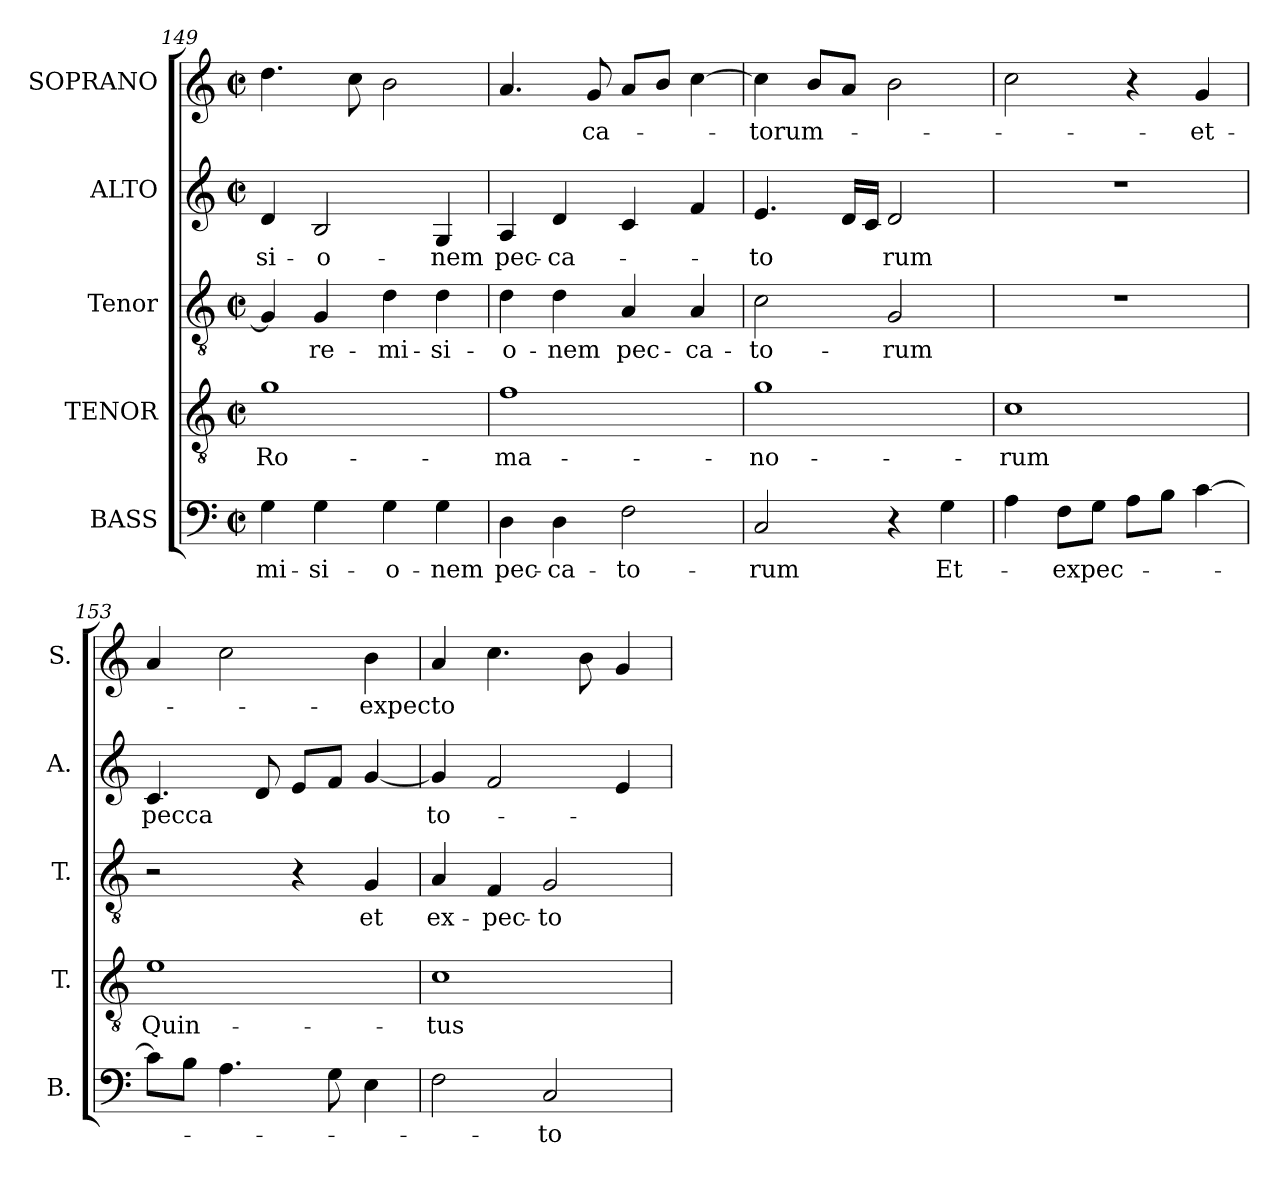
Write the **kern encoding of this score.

**kern	**text	**kern	**text	**kern	**text	**kern	**text	**kern	**text
*part5	*part5	*part4	*part4	*part3	*part3	*part2	*part2	*part1	*part1
*staff5	*staff5	*staff4	*staff4	*staff3	*staff3	*staff2	*staff2	*staff1	*staff1
*I"BASS	*	*I"TENOR	*	*I"Tenor	*	*I"ALTO	*	*I"SOPRANO	*
*I'B.	*	*I'T.	*	*I'T.	*	*I'A.	*	*I'S.	*
!!LO:PB:g=z
*clefF4	*	*clefGv2	*	*clefGv2	*	*clefG2	*	*clefG2	*
*	*	*ITrd7c12	*	*ITrd7c12	*	*	*	*	*
*k[]	*	*k[]	*	*k[]	*	*k[]	*	*k[]	*
*C:	*	*C:	*	*C:	*	*C:	*	*C:	*
*M2/2	*	*M2/2	*	*M2/2	*	*M2/2	*	*M2/2	*
*met(c|)	*	*met(c|)	*	*met(c|)	*	*met(c|)	*	*met(c|)	*
=149	=149	=149	=149	=149	=149	=149	=149	=149	=149
!	!LO:LY:b:color=#000000	!	!	!	!	!	!	!	!
!	!	!	!LO:LY:b:color=#000000	!	!	!	!	!	!
!	!	!	!	!	!	!	!LO:LY:b:color=#000000	!	!
4Gi\	-mi-	1Gi	Ro-	4GGi/]	.	4di/	-si-	4.ddi\	.
!	!LO:LY:b:color=#000000	!	!	!	!	!	!	!	!
!	!	!	!	!	!LO:LY:b:color=#000000	!	!	!	!
!	!	!	!	!	!	!	!LO:LY:b:color=#000000	!	!
4Gi\	-si-	.	.	4GGi/	-re-	2Bi/	-o-	.	.
.	.	.	.	.	.	.	.	8cci\	.
!	!LO:LY:b:color=#000000	!	!	!	!	!	!	!	!
!	!	!	!	!	!LO:LY:b:color=#000000	!	!	!	!
4Gi\	-o-	.	.	4Di\	-mi-	.	.	2bi\	.
!	!LO:LY:b:color=#000000	!	!	!	!	!	!	!	!
!	!	!	!	!	!LO:LY:b:color=#000000	!	!	!	!
!	!	!	!	!	!	!	!LO:LY:b:color=#000000	!	!
4Gi\	-nem	.	.	4Di\	-si-	4Gi/	-nem	.	.
=150	=150	=150	=150	=150	=150	=150	=150	=150	=150
!	!LO:LY:b:color=#000000	!	!	!	!	!	!	!	!
!	!	!	!LO:LY:b:color=#000000	!	!	!	!	!	!
!	!	!	!	!	!LO:LY:b:color=#000000	!	!	!	!
!	!	!	!	!	!	!	!LO:LY:b:color=#000000	!	!
4Di\	pec-	1Fi	-ma-	4Di\	-o-	4Ai/	pec-	4.ai/	.
!	!LO:LY:b:color=#000000	!	!	!	!	!	!	!	!
!	!	!	!	!	!LO:LY:b:color=#000000	!	!	!	!
!	!	!	!	!	!	!	!LO:LY:b:color=#000000	!	!
4Di\	-ca-	.	.	4Di\	-nem	4di/	-ca-	.	.
!	!	!	!	!	!	!	!	!	!LO:LY:b:color=#000000
.	.	.	.	.	.	.	.	8gi/	-ca-
!	!LO:LY:b:color=#000000	!	!	!	!	!	!	!	!
!	!	!	!	!	!LO:LY:b:color=#000000	!	!	!	!
2Fi\	-to-	.	.	4AAi/	pec-	4ci/	.	8ai/L	.
.	.	.	.	.	.	.	.	8bi/J	.
!	!	!	!	!	!LO:LY:b:color=#000000	!	!	!	!
.	.	.	.	4AAi/	-ca-	4fi/	.	[4cci\	.
=151	=151	=151	=151	=151	=151	=151	=151	=151	=151
!	!LO:LY:b:color=#000000	!	!	!	!	!	!	!	!
!	!	!	!LO:LY:b:color=#000000	!	!	!	!	!	!
!	!	!	!	!	!LO:LY:b:color=#000000	!	!	!	!
!	!	!	!	!	!	!	!LO:LY:b:color=#000000	!	!
!	!	!	!	!	!	!	!	!	!LO:LY:b:color=#000000
2Ci/	-rum	1Gi	-no-	2Ci\	-to-	4.ei/	-to	4cci\]	-torum-
.	.	.	.	.	.	.	.	8bi/L	.
.	.	.	.	.	.	16di/LL	.	8ai/J	.
.	.	.	.	.	.	16ci/JJ	.	.	.
!	!	!	!	!	!LO:LY:b:color=#000000	!	!	!	!
!	!	!	!	!	!	!	!LO:LY:b:color=#000000	!	!
4r	.	.	.	2GGi/	-rum	2di/	rum	2bi\	.
!	!LO:LY:b:color=#000000	!	!	!	!	!	!	!	!
4Gi\	Et-	.	.	.	.	.	.	.	.
=152	=152	=152	=152	=152	=152	=152	=152	=152	=152
!	!	!	!LO:LY:b:color=#000000	!	!	!	!	!	!
4Ai\	.	1Ci	-rum	1r	.	1r	.	2cci\	.
!	!LO:LY:b:color=#000000	!	!	!	!	!	!	!	!
8Fi\L	-expec-	.	.	.	.	.	.	.	.
8Gi\J	.	.	.	.	.	.	.	.	.
8Ai\L	.	.	.	.	.	.	.	4r	.
8Bi\J	.	.	.	.	.	.	.	.	.
!	!	!	!	!	!	!	!	!	!LO:LY:b:color=#000000
[4ci\	.	.	.	.	.	.	.	4gi/	-et-
=153	=153	=153	=153	=153	=153	=153	=153	=153	=153
!	!	!	!LO:LY:b:color=#000000	!	!	!	!	!	!
!	!	!	!	!	!	!	!LO:LY:b:color=#000000	!	!
8ci\L]	.	1Ei	Quin-	2r	.	4.ci/	pecca	4ai/	.
8Bi\J	.	.	.	.	.	.	.	.	.
4.Ai\	.	.	.	.	.	.	.	2cci\	.
.	.	.	.	.	.	8di/	.	.	.
.	.	.	.	4r	.	8ei/L	.	.	.
8Gi\	.	.	.	.	.	8fi/J	.	.	.
!	!	!	!	!	!LO:LY:b:color=#000000	!	!	!	!
!	!	!	!	!	!	!	!	!	!LO:LY:b:color=#000000
4Ei\	.	.	.	4GGi/	et	[4gi/	.	4bi\	-expecto
!!LO:LB:g=z
=154	=154	=154	=154	=154	=154	=154	=154	=154	=154
!	!	!	!LO:LY:b:color=#000000	!	!	!	!	!	!
!	!	!	!	!	!LO:LY:b:color=#000000	!	!	!	!
!	!	!	!	!	!	!	!LO:LY:b:color=#000000	!	!
2Fi\	.	1Ci	-tus	4AAi/	ex-	4gi/]	to-	4ai/	.
!	!	!	!	!	!LO:LY:b:color=#000000	!	!	!	!
.	.	.	.	4FFi/	-pec-	2fi/	.	4.cci\	.
!	!LO:LY:b:color=#000000	!	!	!	!	!	!	!	!
!	!	!	!	!	!LO:LY:b:color=#000000	!	!	!	!
2Ci/	-to	.	.	2GGi/	-to	.	.	.	.
.	.	.	.	.	.	.	.	8bi\	.
.	.	.	.	.	.	4ei/	.	4gi/	.
=	=	=	=	=	=	=	=	=	=
*-	*-	*-	*-	*-	*-	*-	*-	*-	*-
